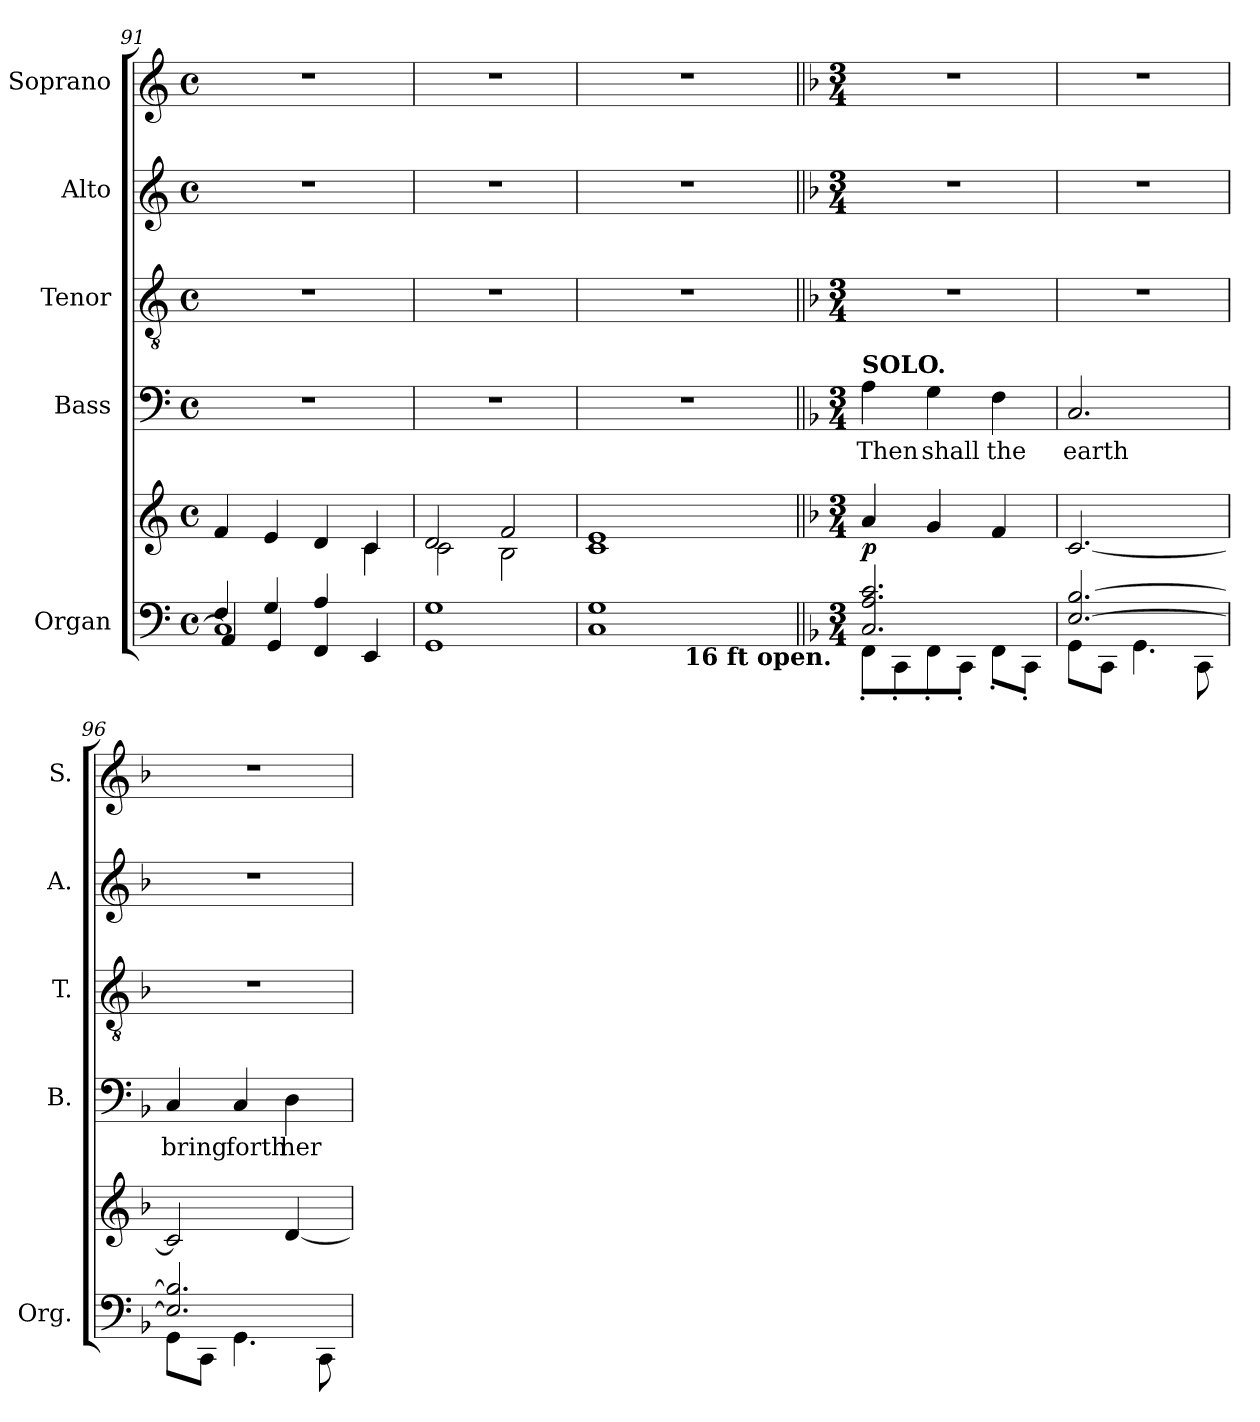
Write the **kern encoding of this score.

**kern	**kern	**dynam	**kern	**text	**kern	**kern	**kern
*part5	*part5	*part5	*part4	*part4	*part3	*part2	*part1
*staff6	*staff5	*staff5/6	*staff4	*staff4	*staff3	*staff2	*staff1
*I"Organ	*	*	*I"Bass	*	*I"Tenor	*I"Alto	*I"Soprano
*I'Org.	*	*	*I'B.	*	*I'T.	*I'A.	*I'S.
*clefF4	*clefG2	*	*clefF4	*	*clefGv2	*clefG2	*clefG2
*	*	*	*	*	*ITrd7c12	*	*
*k[]	*k[]	*	*k[]	*	*k[]	*k[]	*k[]
*C:	*C:	*	*C:	*	*C:	*C:	*C:
*M4/4	*M4/4	*	*M4/4	*	*M4/4	*M4/4	*M4/4
*met(c)	*met(c)	*	*met(c)	*	*met(c)	*met(c)	*met(c)
=91	=91	=91	=91	=91	=91	=91	=91
*^	*^	*	*	*	*	*	*
*	*^	*	*	*	*	*	*	*	*
4Fi/	1Ci]	4AAi/	4fi/	2.ryy	.	1r	.	1r	1r	1r
4Gi/	.	4GGi/	4ei/	.	.	.	.	.	.	.
4Ai/	.	4FFi/	4di/	.	.	.	.	.	.	.
4ryy	.	4EEi/	4ci/	4ci\	.	.	.	.	.	.
*v	*v	*v	*	*	*	*	*	*	*	*
!!LO:LB:g=z
=92	=92	=92	=92	=92	=92	=92	=92	=92
1GGi 1Gi	2di/	2ci\	.	1r	.	1r	1r	1r
.	2fi/	2Bi\	.	.	.	.	.	.
*	*v	*v	*	*	*	*	*	*
=93	=93	=93	=93	=93	=93	=93	=93
*^	*	*	*	*	*	*	*
1Ci 1Gi	4ryy	1ci 1ei	.	1r	.	1r	1r	1r
.	8ryy	.	.	.	.	.	.	.
.	64...ryy	.	.	.	.	.	.	.
!	!LO:TX:b:B:t=16 ft open.	!	!	!	!	!	!	!
.	2ryy	.	.	.	.	.	.	.
.	16ryy	.	.	.	.	.	.	.
.	32ryy	.	.	.	.	.	.	.
.	512ryy	.	.	.	.	.	.	.
=94||	=94||	=94||	=94||	=94||	=94||	=94||	=94||	=94||
*k[b-]	*	*k[b-]	*	*k[b-]	*	*k[b-]	*k[b-]	*k[b-]
*F:	*	*F:	*	*F:	*	*F:	*F:	*F:
*M3/4	*	*M3/4	*	*M3/4	*	*M3/4	*M3/4	*M3/4
!	!	!	!	!LO:TX:a:B:t=SOLO.	!	!	!	!
!	!	!	!	!	!LO:LY:b:color=#000000	!LO:N:vis=1	!LO:N:vis=1	!LO:N:vis=1
2.Ci/ 2.Ai 2.ci	8FF'i\L	4ai/	p	4Ai\	Then	2.r	2.r	2.r
.	8CC'i\	.	.	.	.	.	.	.
!	!	!	!	!	!LO:LY:b:color=#000000	!	!	!
.	8FF'i\	4gi/	.	4Gi\	shall	.	.	.
.	8CC'i\J	.	.	.	.	.	.	.
!	!	!	!	!	!LO:LY:b:color=#000000	!	!	!
.	8FF'i\L	4fi/	.	4Fi\	the	.	.	.
.	8CC'i\J	.	.	.	.	.	.	.
=95	=95	=95	=95	=95	=95	=95	=95	=95
!	!	!	!	!	!LO:LY:b:color=#000000	!LO:N:vis=1	!LO:N:vis=1	!LO:N:vis=1
[<2.Ei/ [>2.B-i	8GGi\L	[<2.ci/	.	2.Ci/	earth	2.r	2.r	2.r
.	8CCi\J	.	.	.	.	.	.	.
.	4.GGi\	.	.	.	.	.	.	.
.	8CCi\	.	.	.	.	.	.	.
=96	=96	=96	=96	=96	=96	=96	=96	=96
!	!	!	!	!	!LO:LY:b:color=#000000	!LO:N:vis=1	!LO:N:vis=1	!LO:N:vis=1
2.Ei/] 2.B-i]	8GGi\L	2ci/]	.	4Ci/	bring	2.r	2.r	2.r
.	8CCi\J	.	.	.	.	.	.	.
!	!	!	!	!	!LO:LY:b:color=#000000	!	!	!
.	4.GGi\	.	.	4Ci/	forth	.	.	.
!	!	!	!	!	!LO:LY:b:color=#000000	!	!	!
.	.	[<4di/	.	4Di\	her	.	.	.
.	8CCi\	.	.	.	.	.	.	.
*v	*v	*	*	*	*	*	*	*
=	=	=	=	=	=	=	=
*-	*-	*-	*-	*-	*-	*-	*-
